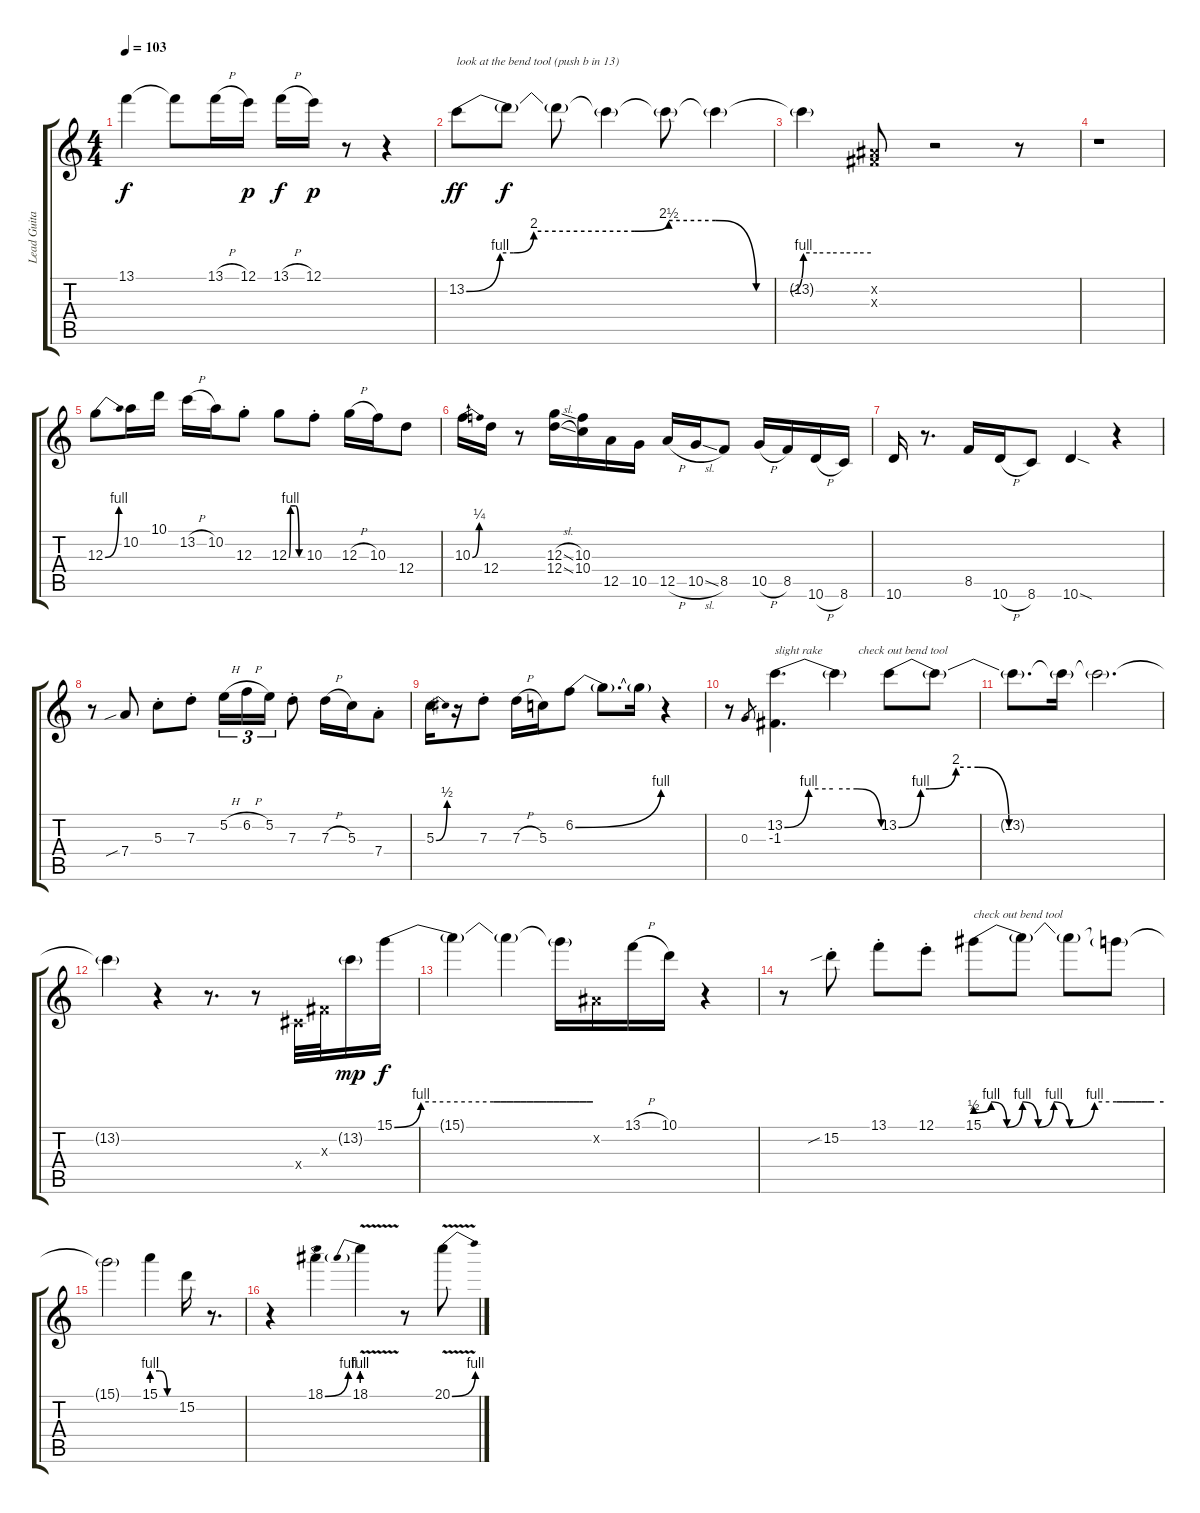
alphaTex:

\track ("Lead Guitar ( David Gilmour )" "Lead Guita") {instrument overdrivenguitar}
\staff {score tabs}
\tuning (E4 B3 G3 D3 A2 E2) {hide}
\ts (4 4)
\tempo 103
\clef g2
\ks c
13.1{t}.4{dy f} 13.1{t}.8 13.1{h}.16 12.1.16{dy p} 13.1{h}.16{dy f} 12.1.16{dy p} r.8 r.4 |
13.2{be (custom 0 0 5 4 7 4 10 8 25 8 30 10 37 10 43 0 48 0 50 4 52 4 54 4 56 4 58 4 60 4)}.8{txt "look at the bend tool (push b in 13)" dy ff} 13.2{t}.8{dy f} 13.2{t}.8 13.2{t}.4 13.2{t}.8 13.2{t}.4 |
13.2{t}.4 (-1.2{x} -1.3{x}).8 r.2 r.8 |
r.1 |
12.3{be (bend 0 0 60 4)}.8 10.2.16 10.1.16 13.2{h}.16 10.2.16 12.3{st}.8 12.3{be (custom 0 0 7 4 30 4 45 0 60 0)}.8 10.3{st}.8 12.3{h}.16 10.3.16 12.4.8 |
10.3{be (bend 0 0 60 1)}.16 12.4.16 r.8 (12.3{sl} 12.4{sl}).16 (10.3 10.4).16 12.5.16 10.5.16 12.5{h}.16 10.5{sl}.16 8.5.8 10.5{h}.16 8.5.16 10.6{h}.16 8.6.16 |
10.6.16 r.8{d} 8.5.16 10.6{h}.16 8.6.8 10.6{sod}.4 r.4 |
r.8 7.4{sib}.8 5.3{st}.8 7.3{st}.8 5.2{h}.16{tu (3 2)} 6.2{h}.16{tu (3 2)} 5.2.16{tu (3 2)} 7.3{st}.8 7.3{h}.16 5.3.16 7.4{st}.8 |
5.3{be (bend 0 0 60 2)}.16 r.16 7.3{st}.8 7.3{h}.16 5.3.16 6.2{be (bend 0 0 60 4)}.8 6.2{t}.8{d} 6.2{t}.16 r.4 |
r.8 0.3.8{gr} (13.2{be (custom 0 0 15 4 30 4 45 4 60 0)} -1.3).4{d txt "slight rake            check out bend tool"} 13.2{t}.4 13.2{be (custom 0 0 5 4 7 4 13 8 18 8 25 0 37 0 39 0 41 0 43 0 45 0 47 0 49 0 51 0 53 0 55 0 57 0 60 0)}.8 13.2{t}.8 |
13.2{t}.8{d} 13.2{t}.16 13.2{t}.2{d} |
13.2{t}.4 r.4 r.8{d} r.8 -1.4{x}.32 -1.3{x}.32 13.2{g}.16{dy mp} 15.1{be (custom 0 0 8 4 30 4 32 4 34 4 36 4 38 4 40 4 42 4 44 4 46 4 48 4 50 4 52 4 54 4 56 4 58 4 60 4)}.16{dy f} |
15.1{t}.4 15.1{t}.4 15.1{t}.16 -1.2{x}.16 13.1{h}.16 10.1.16 r.4 |
r.8 15.2{sib st}.8 13.1{st}.8 12.1{st}.8 15.1{be (custom 0 2 5 4 10 0 15 4 20 0 25 4 30 0 38 4 45 4 47 4 49 4 51 4 53 4 55 4 57 4 60 4)}.8{txt "check out bend tool"} 15.1{t}.8 15.1{t}.8 15.1{t}.8 |
15.1{t}.2 15.1{be (custom 0 4 20 4 40 0 60 0)}.4 15.2.16 r.8{d} |
r.4 18.1{be (bend 0 0 60 4)}.4 18.1{be (prebend 0 4 60 4) v}.4 r.8 20.1{be (bend 0 0 60 4) v}.8
